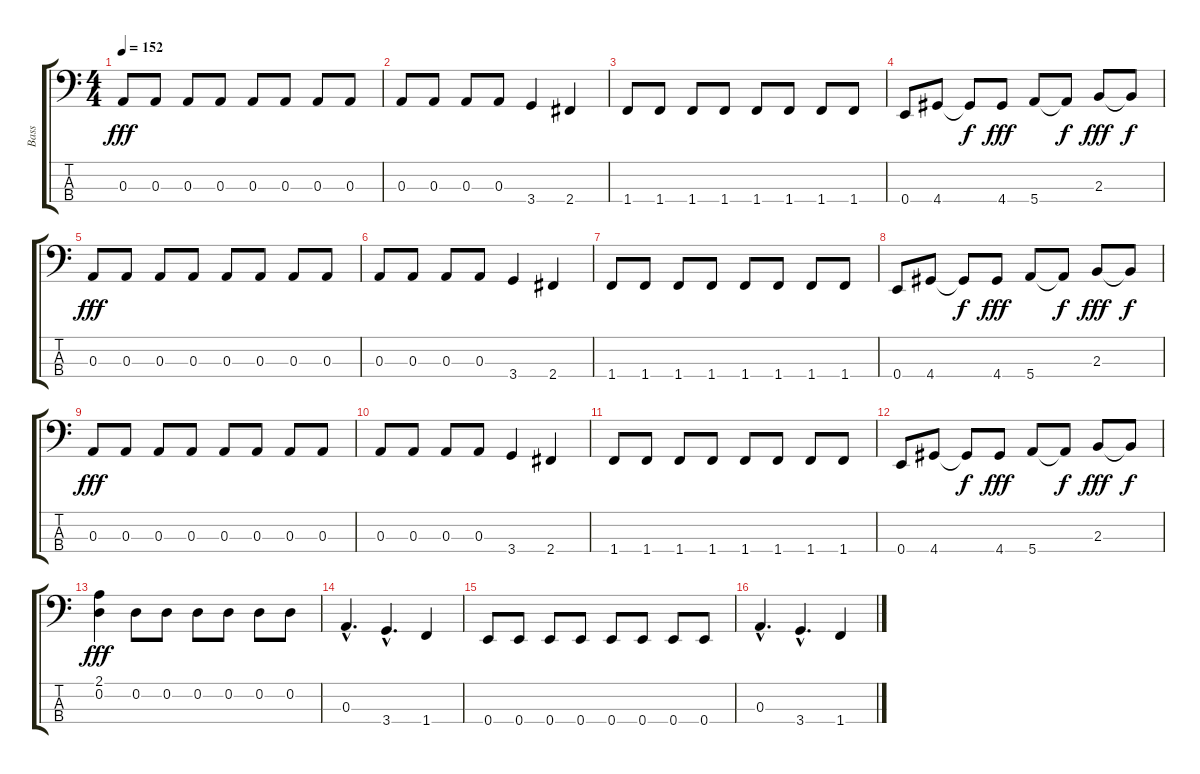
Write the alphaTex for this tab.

\track ("Bass" "Bass") {instrument electricbassfinger}
\staff {score tabs}
\tuning (G2 D2 A1 E1) {hide}
\ts (4 4)
\tempo 152
\clef f4
\ks c
0.3.8{dy fff} 0.3.8 0.3.8 0.3.8 0.3.8 0.3.8 0.3.8 0.3.8 |
0.3.8 0.3.8 0.3.8 0.3.8 3.4.4 2.4.4 |
1.4.8 1.4.8 1.4.8 1.4.8 1.4.8 1.4.8 1.4.8 1.4.8 |
0.4.8 4.4.8 4.4{t}.8{dy f} 4.4.8{dy fff} 5.4.8 5.4{t}.8{dy f} 2.3.8{dy fff} 2.3{t}.8{dy f} |
0.3.8{dy fff} 0.3.8 0.3.8 0.3.8 0.3.8 0.3.8 0.3.8 0.3.8 |
0.3.8 0.3.8 0.3.8 0.3.8 3.4.4 2.4.4 |
1.4.8 1.4.8 1.4.8 1.4.8 1.4.8 1.4.8 1.4.8 1.4.8 |
0.4.8 4.4.8 4.4{t}.8{dy f} 4.4.8{dy fff} 5.4.8 5.4{t}.8{dy f} 2.3.8{dy fff} 2.3{t}.8{dy f} |
0.3.8{dy fff} 0.3.8 0.3.8 0.3.8 0.3.8 0.3.8 0.3.8 0.3.8 |
0.3.8 0.3.8 0.3.8 0.3.8 3.4.4 2.4.4 |
1.4.8 1.4.8 1.4.8 1.4.8 1.4.8 1.4.8 1.4.8 1.4.8 |
0.4.8 4.4.8 4.4{t}.8{dy f} 4.4.8{dy fff} 5.4.8 5.4{t}.8{dy f} 2.3.8{dy fff} 2.3{t}.8{dy f} |
(2.1 0.2).4{dy fff} 0.2.8 0.2.8 0.2.8 0.2.8 0.2.8 0.2.8 |
0.3{hac}.4{d} 3.4{hac}.4{d} 1.4.4 |
0.4.8 0.4.8 0.4.8 0.4.8 0.4.8 0.4.8 0.4.8 0.4.8 |
0.3{hac}.4{d} 3.4{hac}.4{d} 1.4.4
